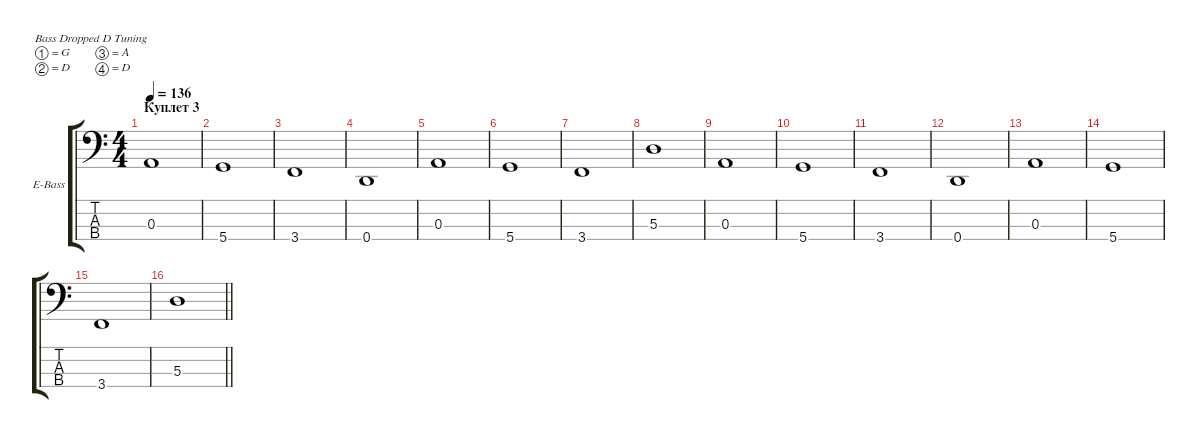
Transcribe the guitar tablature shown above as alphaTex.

\defaultSystemsLayout 4
\hideDynamics
\bracketExtendMode groupsimilarinstruments
\multiTrackTrackNamePolicy allsystems
\firstSystemTrackNameOrientation horizontal
\otherSystemsTrackNameOrientation horizontal
\track ("Electric Bass" "E-Bass") {instrument electricbassfinger}
\staff {score tabs}
\tuning (G2 D2 A1 D1)
\ts (4 4)
\section ("" "Куплет 3")
\tempo 136
\clef f4
\ks aminor
0.3.1{dy f} |
5.4.1 |
3.4.1 |
0.4.1 |
0.3.1 |
5.4.1 |
3.4.1 |
\scale
0.247475 5.3.1 |
\scale
0.237374 0.3.1 |
\scale
0.249505 5.4.1 |
\scale
0.265119 3.4.1 |
\scale
0.267677 0.4.1 |
\scale
0.250008 0.3.1 |
\scale
0.265188 5.4.1 |
\scale
0.217172 3.4.1 |
\barLineRight lightlight
5.3.1
